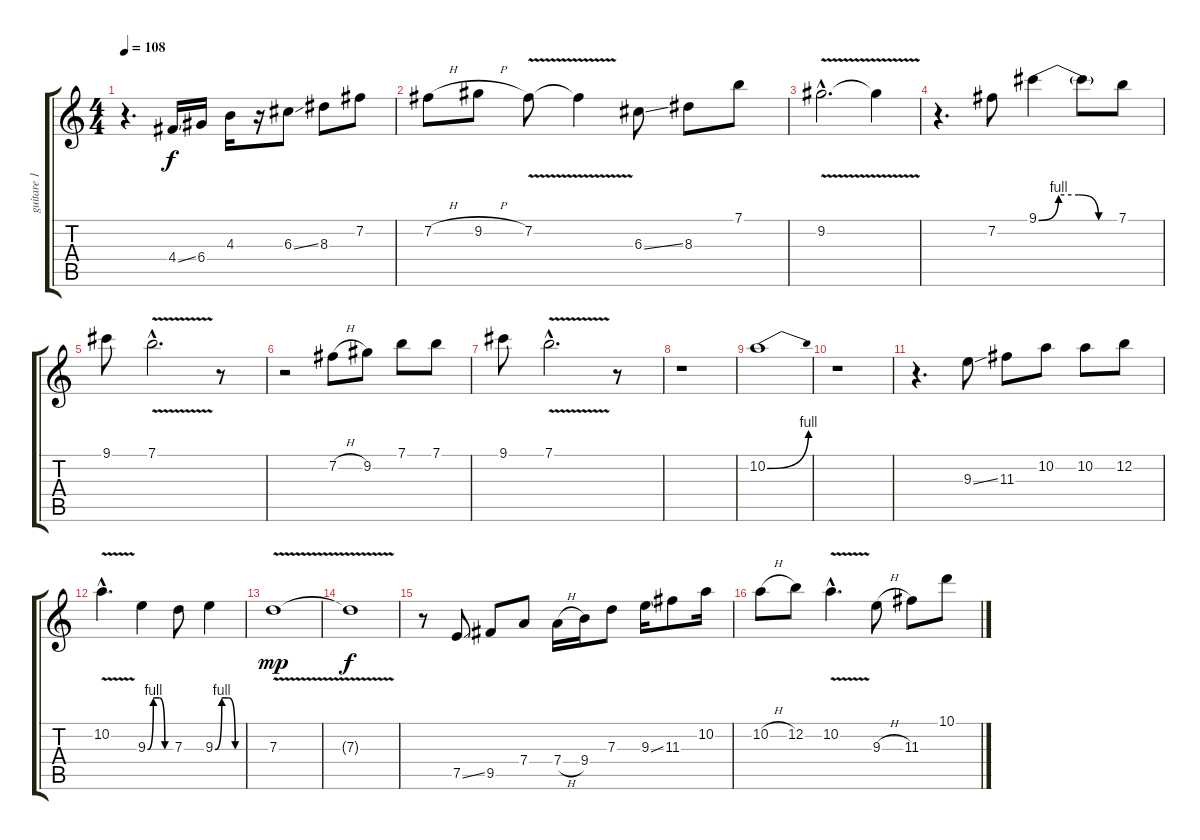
\track ("guitare 1" "guitare 1") {instrument electricguitarjazz}
\staff {score tabs}
\tuning (E4 B3 G3 D3 A2 E2) {hide}
\ts (4 4)
\tempo 108
\clef g2
\ks c
r.4{d dy mp} 4.4{ss}.16{dy f} 6.4.16 4.3.16 r.16 6.3{ss}.8 8.3.8 7.2.8 |
7.2{h}.8 9.2{h}.8 7.2{v}.8 7.2{t}.4 6.3{ss}.8 8.3.8 7.1.8 |
9.2{v hac}.2{d} 9.2{t}.4 |
r.4{d} 7.2.8 9.1{be (custom 0 0 15 4 30 4 45 0 60 0)}.4 9.1{t}.8 7.1.8 |
9.1.8 7.1{v hac}.2{d} r.8 |
r.2 7.2{h}.8 9.2.8 7.1.8 7.1.8 |
9.1.8 7.1{v hac}.2{d} r.8 |
r.1 |
10.2{be (bend 0 0 60 4)}.1 |
r.1 |
r.4{d} 9.3{ss}.8 11.3.8 10.2.8 10.2.8 12.2.8 |
10.2{v hac}.4{d} 9.3{be (custom 0 0 15 4 30 4 45 0 60 0)}.4 7.3.8 9.3{be (custom 0 0 15 4 30 4 45 0 60 0)}.4 |
7.3{v}.1{dy mp} |
7.3{t}.1{dy f} |
r.8 7.5{ss}.8 9.5.8 7.4.8 7.4{h}.16 9.4.16 7.3.8 9.3{ss}.16 11.3.8 10.2.16 |
10.2{h}.8 12.2.8 10.2{v hac}.4{d} 9.3{h}.8 11.3.8 10.1.8
